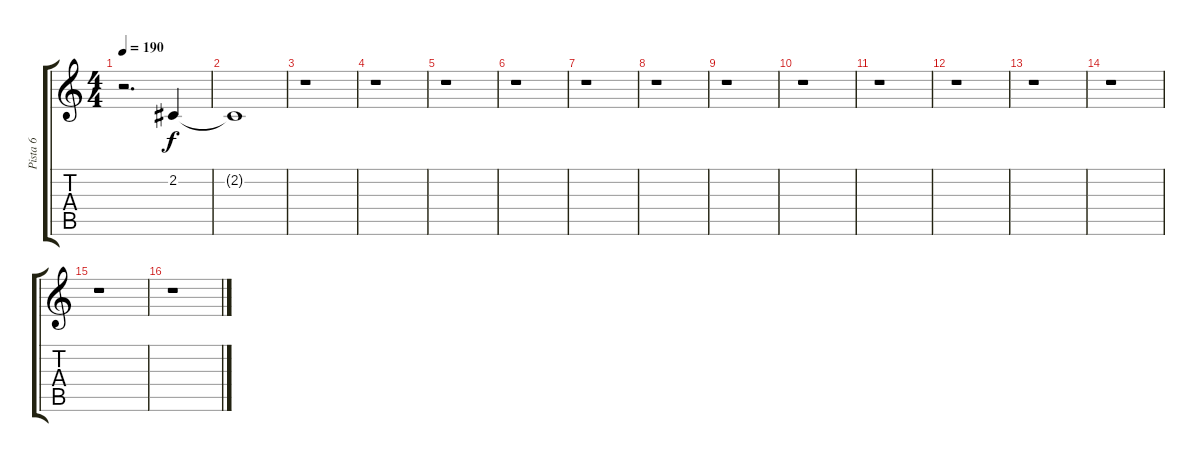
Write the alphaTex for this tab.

\track ("Pista 6" "Pista 6") {instrument reversecymbal}
\staff {score tabs}
\tuning (E4 B3 G3 D3 A2 E2) {hide}
\ts (4 4)
\tempo 190
\clef g2
\ks c
r.2{d dy f} 2.2.4 |
2.2{t}.1 |
r.1 |
r.1 |
r.1 |
r.1 |
r.1 |
r.1 |
r.1 |
r.1 |
r.1 |
r.1 |
r.1 |
r.1 |
r.1 |
r.1
